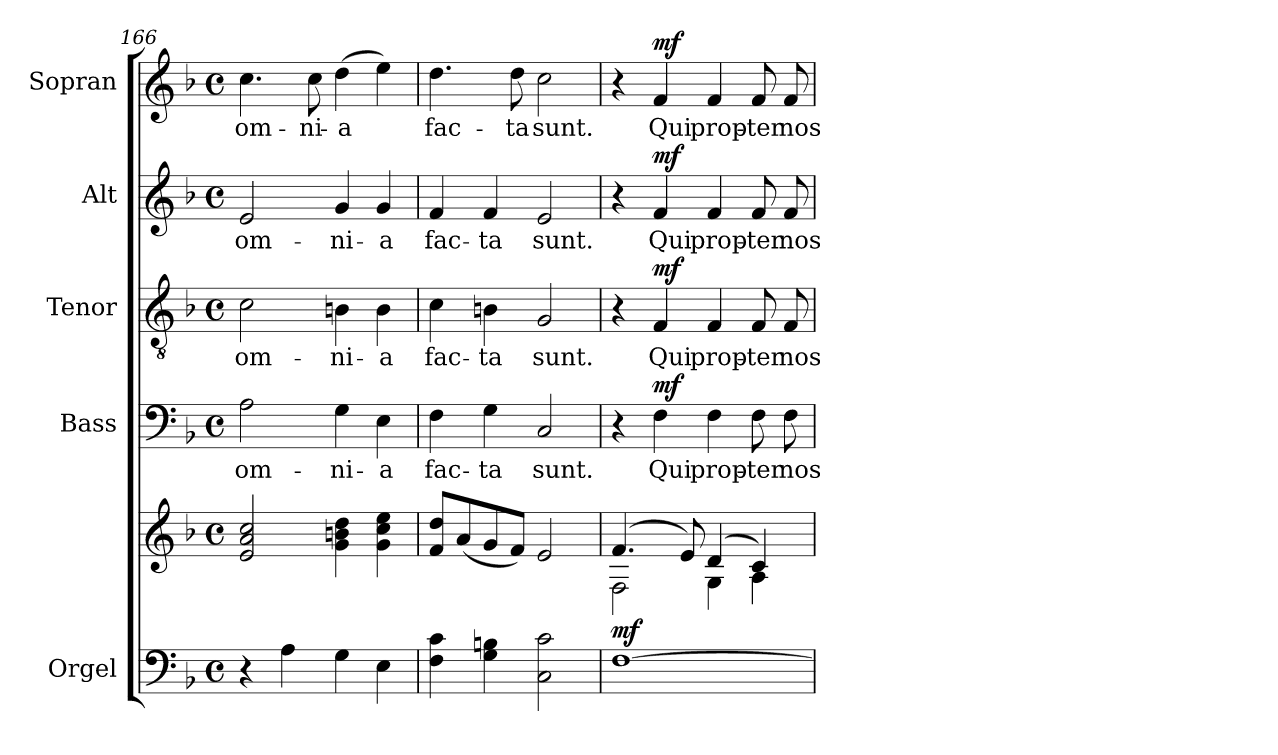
**kern	**kern	**dynam	**kern	**text	**dynam	**kern	**text	**dynam	**kern	**text	**dynam	**kern	**text	**dynam
*part5	*part5	*part5	*part4	*part4	*part4	*part3	*part3	*part3	*part2	*part2	*part2	*part1	*part1	*part1
*staff6	*staff5	*staff5/6	*staff4	*staff4	*staff4	*staff3	*staff3	*staff3	*staff2	*staff2	*staff2	*staff1	*staff1	*staff1
*I"Orgel	*	*	*I"Bass	*	*	*I"Tenor	*	*	*I"Alt	*	*	*I"Sopran	*	*
*I'Org.	*	*	*I'B.	*	*	*I'T.	*	*	*I'A.	*	*	*I'S.	*	*
*clefF4	*clefG2	*	*clefF4	*	*	*clefGv2	*	*	*clefG2	*	*	*clefG2	*	*
*k[b-]	*k[b-]	*	*k[b-]	*	*	*k[b-]	*	*	*k[b-]	*	*	*k[b-]	*	*
*F:	*F:	*	*F:	*	*	*F:	*	*	*F:	*	*	*F:	*	*
*M4/4	*M4/4	*	*M4/4	*	*	*M4/4	*	*	*M4/4	*	*	*M4/4	*	*
*met(c)	*met(c)	*	*met(c)	*	*	*met(c)	*	*	*met(c)	*	*	*met(c)	*	*
=166	=166	=166	=166	=166	=166	=166	=166	=166	=166	=166	=166	=166	=166	=166
!	!	!	!	!LO:LY:b	!	!	!LO:LY:b	!	!	!LO:LY:b	!	!	!LO:LY:b	!
4r	2e/ 2a/ 2cc/	.	2A\	om-	.	2c\	om-	.	2e/	om-	.	4.cc\	om-	.
4A\	.	.	.	.	.	.	.	.	.	.	.	.	.	.
!	!	!	!	!	!	!	!	!	!	!	!	!	!LO:LY:b	!
.	.	.	.	.	.	.	.	.	.	.	.	8cc\	-ni-	.
!	!	!	!	!LO:LY:b	!	!	!LO:LY:b	!	!	!LO:LY:b	!	!	!LO:LY:b	!
4G\	4g\ 4bn\ 4dd\	.	4G\	-ni-	.	4Bn\	-ni-	.	4g/	-ni-	.	(>4dd\	-a	.
!	!	!	!	!LO:LY:b	!	!	!LO:LY:b	!	!	!LO:LY:b	!	!	!	!
4E\	4g\ 4cc\ 4ee\	.	4E\	-a	.	4B\	-a	.	4g/	-a	.	4ee\)	.	.
=167	=167	=167	=167	=167	=167	=167	=167	=167	=167	=167	=167	=167	=167	=167
!	!	!	!	!LO:LY:b	!	!	!LO:LY:b	!	!	!LO:LY:b	!	!	!LO:LY:b	!
4F\ 4c\	8f/ 8dd/L	.	4F\	fac-	.	4c\	fac-	.	4f/	fac-	.	4.dd\	fac-	.
.	(<8a/	.	.	.	.	.	.	.	.	.	.	.	.	.
!	!	!	!	!LO:LY:b	!	!	!LO:LY:b	!	!	!LO:LY:b	!	!	!	!
4G\ 4Bn\	8g/	.	4G\	-ta	.	4Bn\	-ta	.	4f/	-ta	.	.	.	.
!	!	!	!	!	!	!	!	!	!	!	!	!	!LO:LY:b	!
.	8f/J)	.	.	.	.	.	.	.	.	.	.	8dd\	-ta	.
!	!	!	!	!LO:LY:b	!	!	!LO:LY:b	!	!	!LO:LY:b	!	!	!LO:LY:b	!
2C\ 2c\	2e/	.	2C/	sunt.	.	2G/	sunt.	.	2e/	sunt.	.	2cc\	sunt.	.
=168	=168	=168	=168	=168	=168	=168	=168	=168	=168	=168	=168	=168	=168	=168
*	*^	*	*	*	*	*	*	*	*	*	*	*	*	*
!	!	!	!LO:DY:b	!	!	!	!	!	!	!	!	!	!	!	!
[1F	(4.f/	2F\	mf	4r	.	.	4r	.	.	4r	.	.	4r	.	.
!	!	!	!	!	!LO:LY:b	!LO:DY:a	!	!LO:LY:b	!LO:DY:a	!	!LO:LY:b	!LO:DY:a	!	!LO:LY:b	!LO:DY:a
.	.	.	.	4F\	Qui	mf	4F/	Qui	mf	4f/	Qui	mf	4f/	Qui	mf
.	8e/)	.	.	.	.	.	.	.	.	.	.	.	.	.	.
!	!	!	!	!	!LO:LY:b	!	!	!LO:LY:b	!	!	!LO:LY:b	!	!	!LO:LY:b	!
.	(4d/	4G\	.	4F\	prop-	.	4F/	prop-	.	4f/	prop-	.	4f/	prop-	.
!	!	!	!	!	!LO:LY:b	!	!	!LO:LY:b	!	!	!LO:LY:b	!	!	!LO:LY:b	!
.	4c/)	4A\	.	8F\	-ter	.	8F/	-ter	.	8f/	-ter	.	8f/	-ter	.
!	!	!	!	!	!LO:LY:b	!	!	!LO:LY:b	!	!	!LO:LY:b	!	!	!LO:LY:b	!
.	.	.	.	8F\	nos	.	8F/	nos	.	8f/	nos	.	8f/	nos	.
*	*v	*v	*	*	*	*	*	*	*	*	*	*	*	*	*
=	=	=	=	=	=	=	=	=	=	=	=	=	=	=
*-	*-	*-	*-	*-	*-	*-	*-	*-	*-	*-	*-	*-	*-	*-
